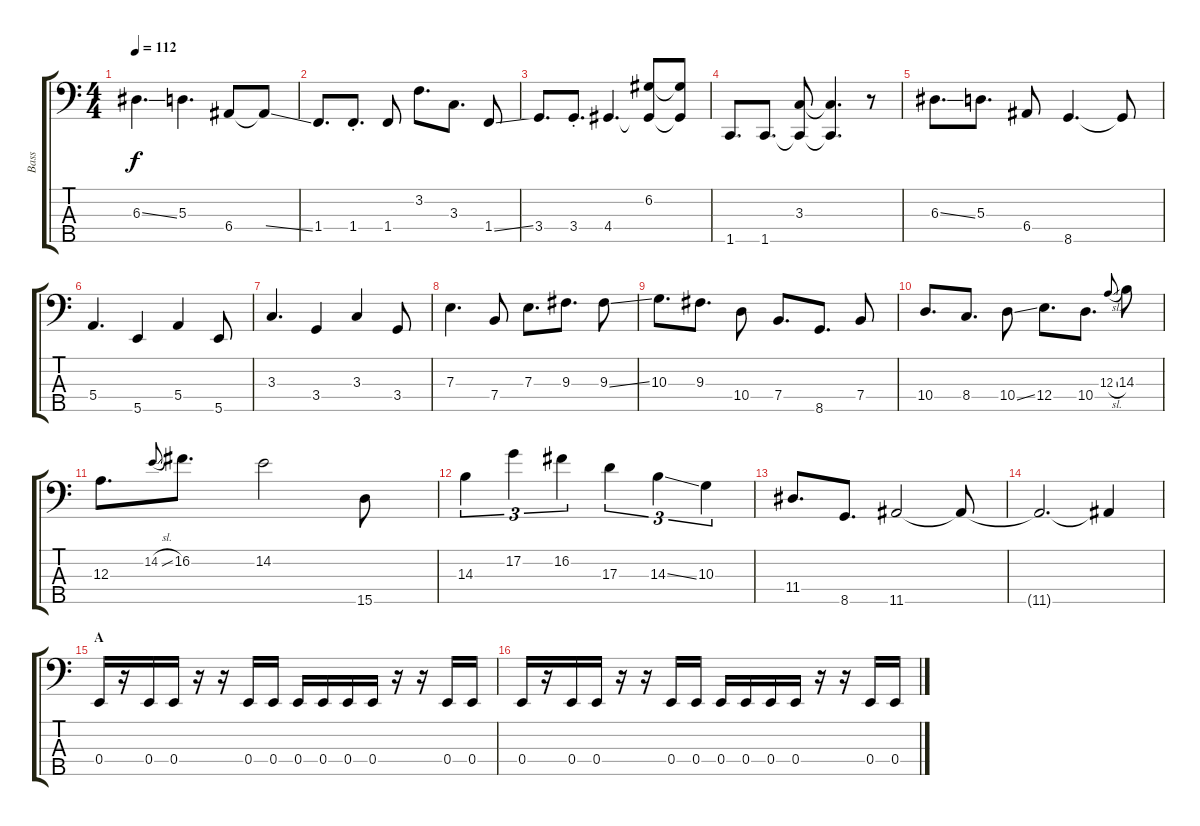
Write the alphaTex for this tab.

\track ("Bass" "Bass") {instrument fretlessbass}
\staff {score tabs}
\tuning (G2 D2 A1 E1 B0) {hide}
\ts (4 4)
\tempo 112
\clef f4
\ks c
6.3{ss}.4{d dy f} 5.3.4{d} 6.4.8 6.4{ss t}.8 |
1.4.8{d} 1.4{st}.8{d} 1.4.8 3.2.8{d} 3.3.8{d} 1.4{ss}.8 |
3.4.8{d} 3.4{st}.8{d} 4.4.4{d} (6.2 4.4{t}).8 (6.2{t} 4.4{t}).8 |
1.5.8{d} 1.5.8{d} (3.3 1.5{t}).8 (3.3{t} 1.5{t}).4{d} r.8 |
6.3{ss}.8{d} 5.3.8{d} 6.4.8 8.5.4{d} 8.5{t}.8 |
5.4.4{d} 5.5.4 5.4.4 5.5.8 |
3.3.4{d} 3.4.4 3.3.4 3.4.8 |
7.3.4{d} 7.4.8 7.3.8{d} 9.3.8{d} 9.3{ss}.8 |
10.3.8{d} 9.3.8{d} 10.4.8 7.4.8{d} 8.5.8{d} 7.4.8 |
10.4.8{d} 8.4.8{d} 10.4{ss}.8 12.4.8{d} 10.4.8{d} 12.3{sl}.8{gr onbeat} 14.3.8 |
12.3.8{d} 14.2{sl}.8{gr onbeat} 16.2.8{d} 14.2.2 15.5.8 |
14.3.4{tu (3 2)} 17.2.4{tu (3 2)} 16.2.4{tu (3 2)} 17.3.4{tu (3 2)} 14.3{ss}.4{tu (3 2)} 10.3.4{tu (3 2)} |
11.4.8{d} 8.5.8{d} 11.5.2 11.5{t}.8 |
11.5{t}.2{d} 11.5{t}.4 |
\section ("" "A")
0.4.16 r.16 0.4.16 0.4.16 r.16 r.16 0.4.16 0.4.16 0.4.16 0.4.16 0.4.16 0.4.16 r.16 r.16 0.4.16 0.4.16 |
0.4.16 r.16 0.4.16 0.4.16 r.16 r.16 0.4.16 0.4.16 0.4.16 0.4.16 0.4.16 0.4.16 r.16 r.16 0.4.16 0.4.16
